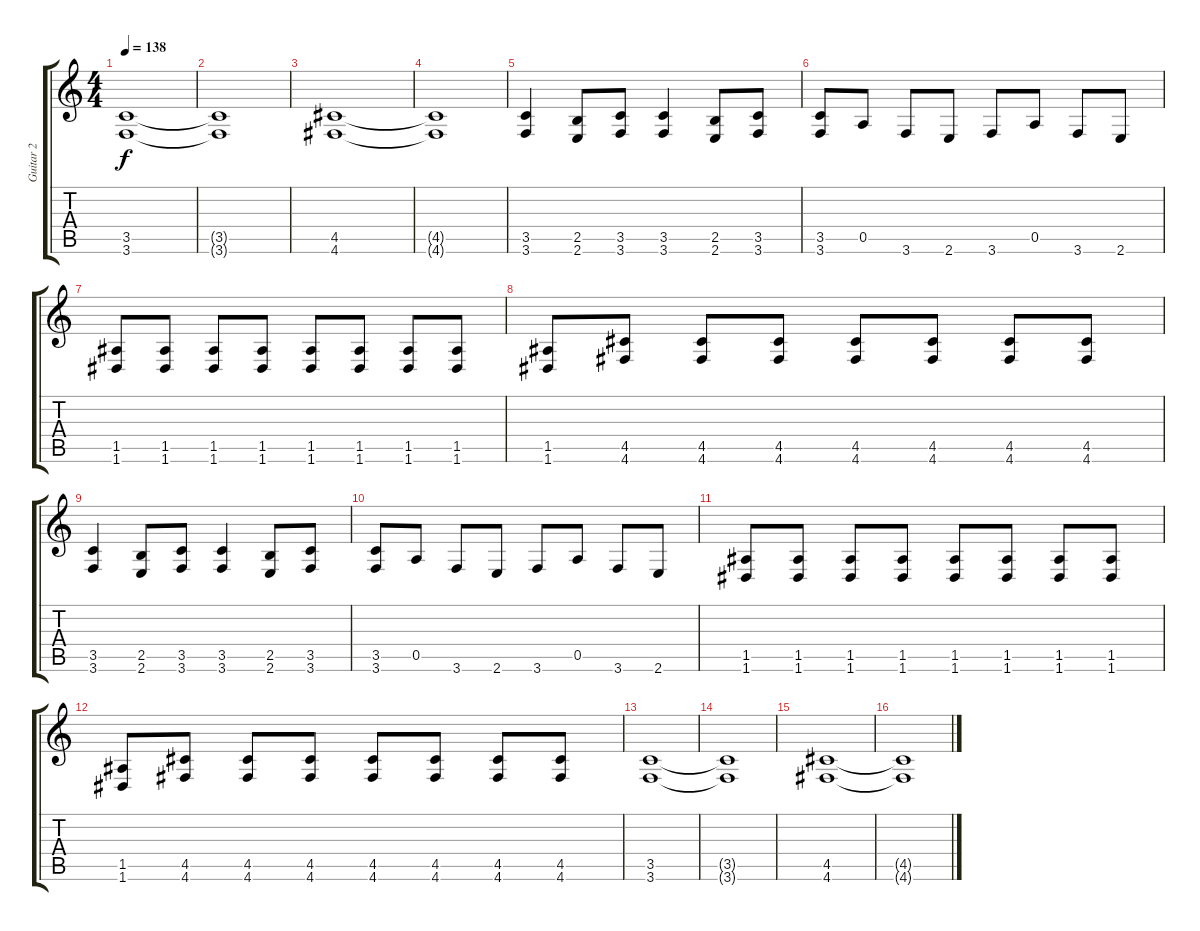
\track ("Guitar 2" "Guitar 2") {instrument distortionguitar}
\staff {score tabs}
\tuning (E4 B3 G3 D3 A2 D2) {hide}
\ts (4 4)
\tempo 138
\clef g2
\ks c
(3.5 3.6).1{dy f} |
(3.5{t} 3.6{t}).1 |
(4.5 4.6).1 |
(4.5{t} 4.6{t}).1 |
(3.5 3.6).4 (2.5 2.6).8 (3.5 3.6).8 (3.5 3.6).4 (2.5 2.6).8 (3.5 3.6).8 |
(3.5 3.6).8 0.5.8 3.6.8 2.6.8 3.6.8 0.5.8 3.6.8 2.6.8 |
(1.5 1.6).8 (1.5 1.6).8 (1.5 1.6).8 (1.5 1.6).8 (1.5 1.6).8 (1.5 1.6).8 (1.5 1.6).8 (1.5 1.6).8 |
(1.5 1.6).8 (4.5 4.6).8 (4.5 4.6).8 (4.5 4.6).8 (4.5 4.6).8 (4.5 4.6).8 (4.5 4.6).8 (4.5 4.6).8 |
(3.5 3.6).4 (2.5 2.6).8 (3.5 3.6).8 (3.5 3.6).4 (2.5 2.6).8 (3.5 3.6).8 |
(3.5 3.6).8 0.5.8 3.6.8 2.6.8 3.6.8 0.5.8 3.6.8 2.6.8 |
(1.5 1.6).8 (1.5 1.6).8 (1.5 1.6).8 (1.5 1.6).8 (1.5 1.6).8 (1.5 1.6).8 (1.5 1.6).8 (1.5 1.6).8 |
(1.5 1.6).8 (4.5 4.6).8 (4.5 4.6).8 (4.5 4.6).8 (4.5 4.6).8 (4.5 4.6).8 (4.5 4.6).8 (4.5 4.6).8 |
(3.5 3.6).1 |
(3.5{t} 3.6{t}).1 |
(4.5 4.6).1 |
(4.5{t} 4.6{t}).1
